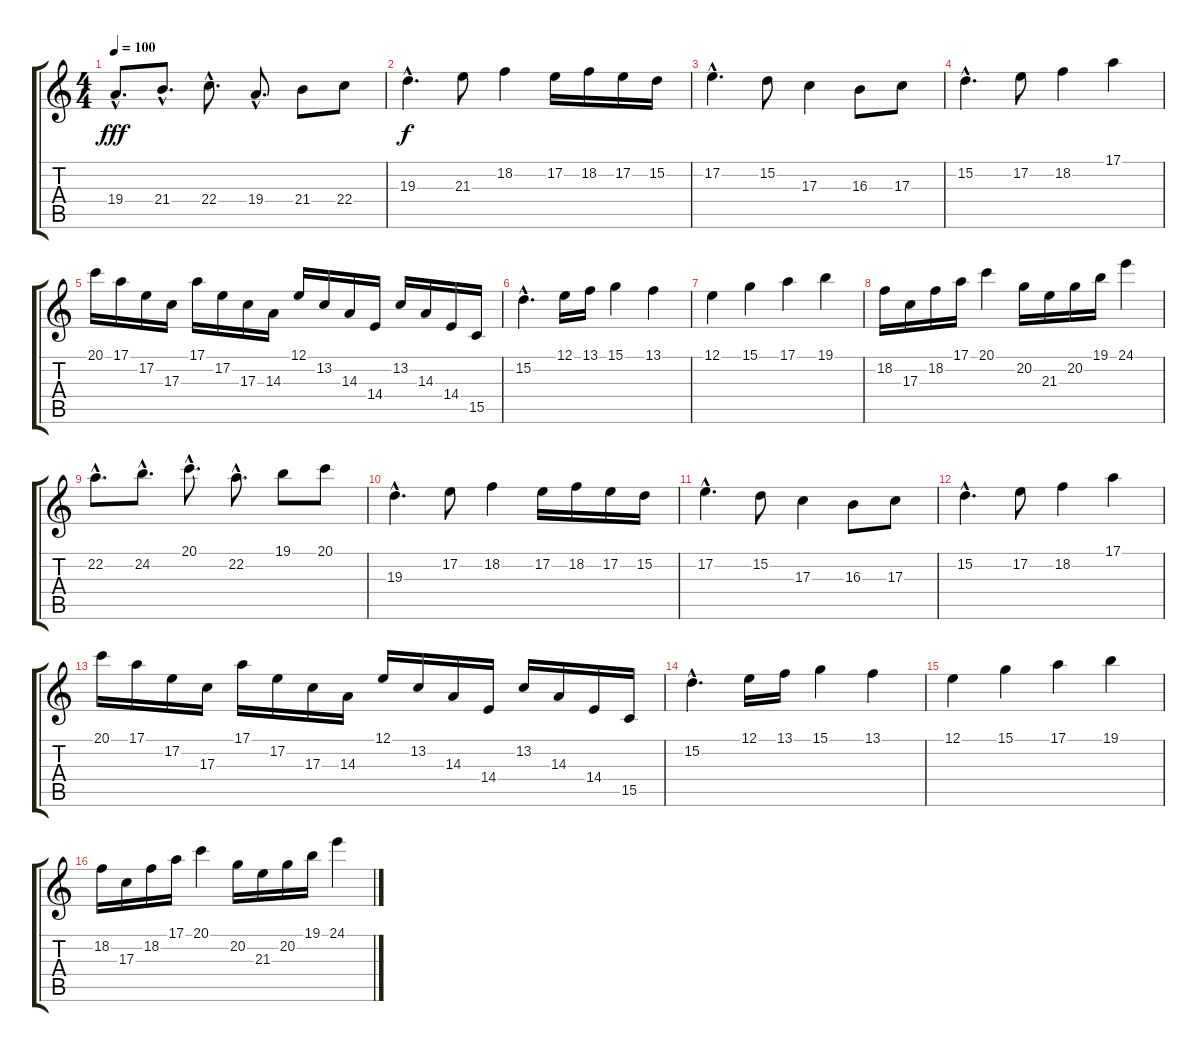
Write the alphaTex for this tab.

\track "" {instrument harpsichord}
\staff {score tabs}
\tuning (E4 B3 G3 D3 A2 E2) {hide}
\ts (4 4)
\tempo 100
\clef g2
\ks c
19.4{hac}.8{d dy fff instrument tremolostrings} 21.4{hac}.8{d} 22.4{hac}.8{d} 19.4{hac}.8{d} 21.4.8 22.4.8 |
19.3{hac}.4{d dy f instrument tremolostrings} 21.3.8 18.2.4 17.2.16 18.2.16 17.2.16 15.2.16 |
17.2{hac}.4{d} 15.2.8 17.3.4 16.3.8 17.3.8 |
15.2{hac}.4{d} 17.2.8 18.2.4 17.1.4 |
20.1.16 17.1.16 17.2.16 17.3.16 17.1.16 17.2.16 17.3.16 14.3.16 12.1.16 13.2.16 14.3.16 14.4.16 13.2.16 14.3.16 14.4.16 15.5.16 |
15.2{hac}.4{d} 12.1.16 13.1.16 15.1.4 13.1.4 |
12.1.4 15.1.4 17.1.4 19.1.4 |
18.2.16 17.3.16 18.2.16 17.1.16 20.1.4 20.2.16 21.3.16 20.2.16 19.1.16 24.1.4 |
22.2{hac}.8{d} 24.2{hac}.8{d} 20.1{hac}.8{d} 22.2{hac}.8{d} 19.1.8 20.1.8 |
19.3{hac}.4{d instrument tremolostrings} 17.2.8 18.2.4 17.2.16 18.2.16 17.2.16 15.2.16 |
17.2{hac}.4{d} 15.2.8 17.3.4 16.3.8 17.3.8 |
15.2{hac}.4{d} 17.2.8 18.2.4 17.1.4 |
20.1.16 17.1.16 17.2.16 17.3.16 17.1.16 17.2.16 17.3.16 14.3.16 12.1.16 13.2.16 14.3.16 14.4.16 13.2.16 14.3.16 14.4.16 15.5.16 |
15.2{hac}.4{d} 12.1.16 13.1.16 15.1.4 13.1.4 |
12.1.4 15.1.4 17.1.4 19.1.4 |
18.2.16 17.3.16 18.2.16 17.1.16 20.1.4 20.2.16 21.3.16 20.2.16 19.1.16 24.1.4
